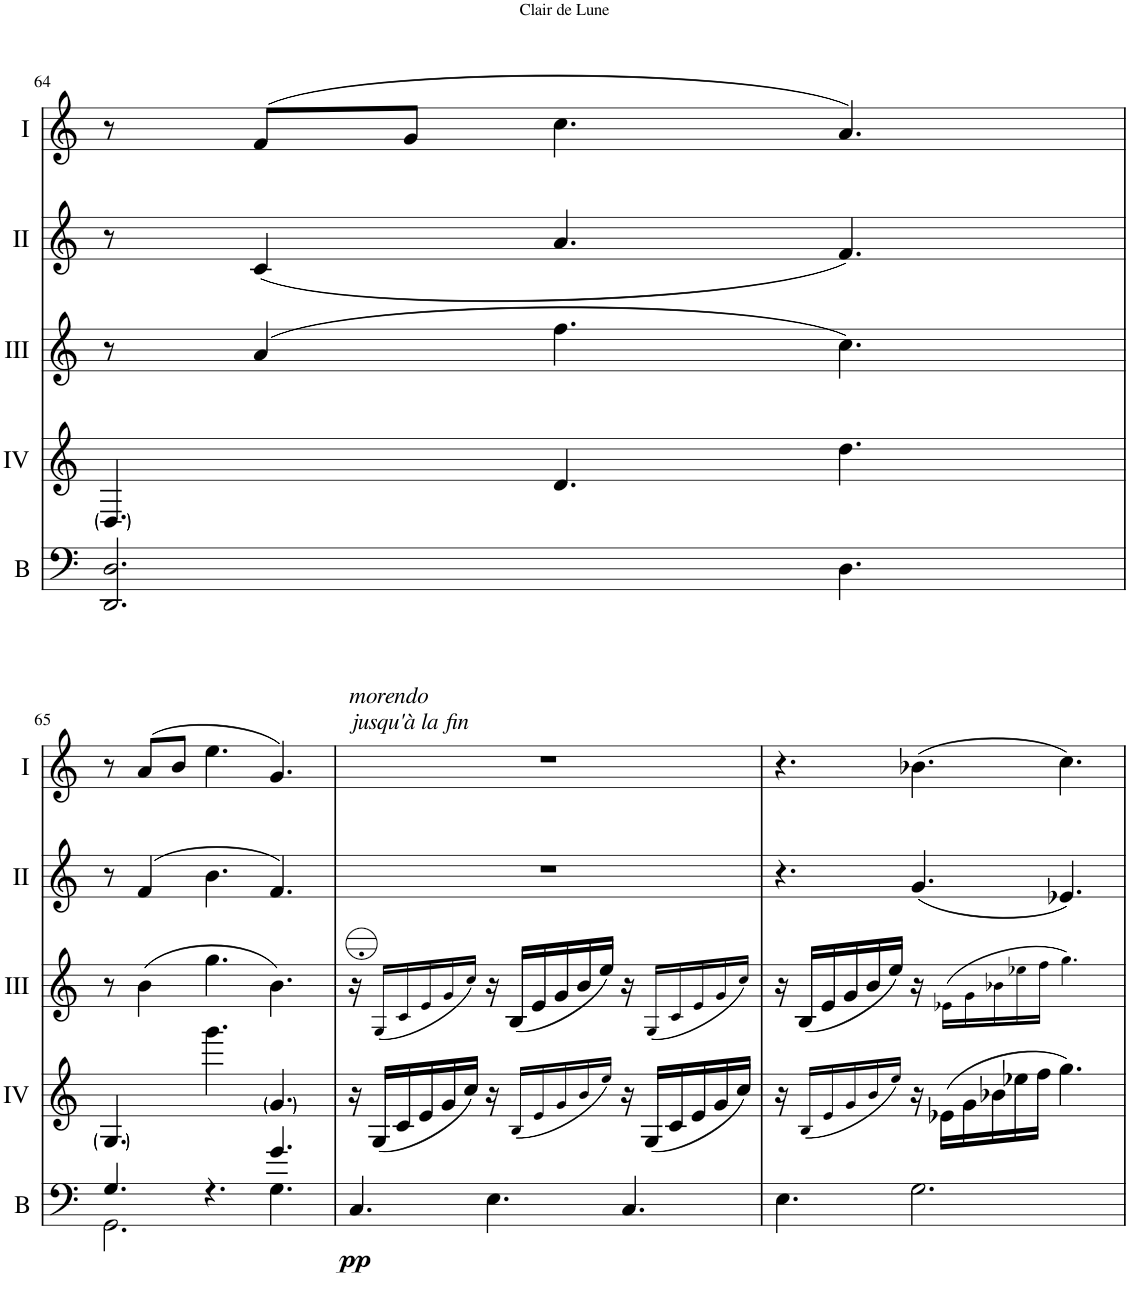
**kern	**dynam	**kern	**kern	**kern	**kern
*part5	*part5	*part4	*part3	*part2	*part1
*staff5	*staff5	*staff4	*staff3	*staff2	*staff1
*I"Bass	*	*I"Acc. 4	*I"Acc. 3	*I"Acc. 2	*I"Acc. 1
*I'B	*	*	*	*	*
!!LO:PB:g=z
*clefF4	*	*clefG2	*clefG2	*clefG2	*clefG2
*Trd7c12	*	*Trd7c12	*Trd7c12	*	*
*k[]	*	*k[]	*k[]	*k[]	*k[]
*M9/8	*	*M9/8	*M9/8	*M9/8	*M9/8
=64	=64	=64	=64	=64	=64
2.DD/ 2.D/	.	4.D/	8r	8r	8r
.	.	.	(4a/	(4c/	(8f/L
.	.	.	.	.	8g/J
.	.	4.d/	4.ff\	4.a/	4.cc\
4.D\	.	4.dd\	4.cc\)	4.f/)	4.a/)
!!LO:LB:g=z
=65	=65	=65	=65	=65	=65
*^	*	*	*	*	*
4.G/	2.GG\	.	4.G/	8r	8r	8r
.	.	.	.	(4b\	(4f/	(8a/L
.	.	.	.	.	.	8b/J
4.r	.	.	4.ggg\	4.gg\	4.b\	4.ee\
4.g/	4.G\	.	4.g/	4.b\)	4.f/)	4.g/)
=66	=66	=66	=66	=66	=66	=66
!	!	!	!	!	!	!LO:TX:a:i:t=morendo
!	!	!	!	!	!	!LO:TX:a:t=jusqu'à la fin
!	!	!LO:DY:b	!	!	!	!
*v	*v	*	*	*	*	*
4.C/	pp	16r	16r	8%9r	8%9r
.	.	(16G/LL	(16G/LL	.	.
.	.	16c/	16c/	.	.
.	.	16e/	16e/	.	.
.	.	16g/	16g/	.	.
.	.	16cc/JJ)	16cc/JJ)	.	.
4.E\	.	16r	16r	.	.
.	.	(16B/LL	(16B/LL	.	.
.	.	16e/	16e/	.	.
.	.	16g/	16g/	.	.
.	.	16b/	16b/	.	.
.	.	16ee/JJ)	16ee/JJ)	.	.
4.C/	.	16r	16r	.	.
.	.	(16G/LL	(16G/LL	.	.
.	.	16c/	16c/	.	.
.	.	16e/	16e/	.	.
.	.	16g/	16g/	.	.
.	.	16cc/JJ)	16cc/JJ)	.	.
=67	=67	=67	=67	=67	=67
4.E\	.	16r	16r	4.r	4.r
.	.	(16B/LL	(16B/LL	.	.
.	.	16e/	16e/	.	.
.	.	16g/	16g/	.	.
.	.	16b/	16b/	.	.
.	.	16ee/JJ)	16ee/JJ)	.	.
2.G\	.	16r	16r	(4.g/	(4.b-X\
.	.	(16e-X\LL	(16e-X\LL	.	.
.	.	16g\	16g\	.	.
.	.	16b-X\	16b-X\	.	.
.	.	16ee-X\	16ee-X\	.	.
.	.	16ff\JJ	16ff\JJ	.	.
.	.	4.gg\)	4.gg\)	4.e-X/)	4.cc\)
=	=	=	=	=	=
*-	*-	*-	*-	*-	*-
